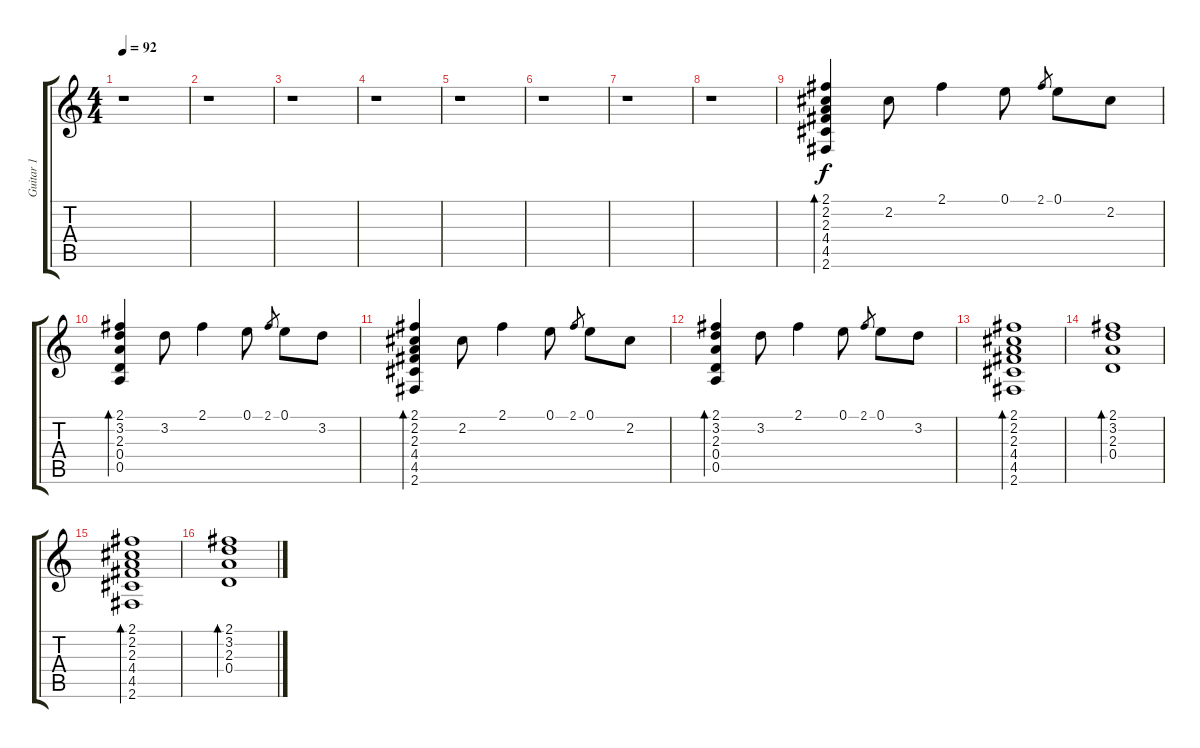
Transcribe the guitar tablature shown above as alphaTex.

\track ("Guitar 1" "Guitar 1") {instrument electricguitarclean}
\staff {score tabs}
\tuning (E4 B3 G3 D3 A2 E2) {hide}
\ts (4 4)
\tempo 92
\clef g2
\ks c
r.1{dy f instrument electricguitarclean} |
r.1 |
r.1 |
r.1 |
r.1 |
r.1 |
r.1 |
r.1 |
(2.1 2.2 2.3 4.4 4.5 2.6).4{bd 60} 2.2.8 2.1.4 0.1.8 2.1.8{gr} 0.1.8 2.2.8 |
(2.1 3.2 2.3 0.4 0.5).4{bd 60} 3.2.8 2.1.4 0.1.8 2.1.8{gr} 0.1.8 3.2.8 |
(2.1 2.2 2.3 4.4 4.5 2.6).4{bd 60} 2.2.8 2.1.4 0.1.8 2.1.8{gr} 0.1.8 2.2.8 |
(2.1 3.2 2.3 0.4 0.5).4{bd 60} 3.2.8 2.1.4 0.1.8 2.1.8{gr} 0.1.8 3.2.8 |
(2.1 2.2 2.3 4.4 4.5 2.6).1{bd 60} |
(2.1 3.2 2.3 0.4).1{bd 60} |
(2.1 2.2 2.3 4.4 4.5 2.6).1{bd 60} |
(2.1 3.2 2.3 0.4).1{bd 60}
